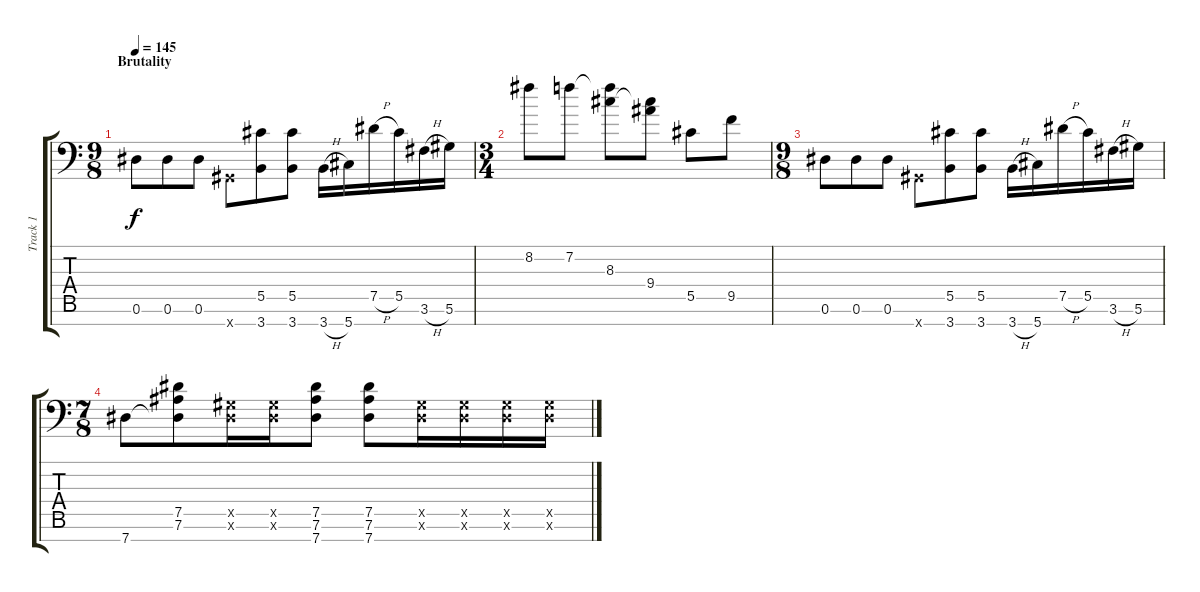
\track ("Track 1" "Track 1") {instrument distortionguitar}
\staff {score tabs}
\tuning (Eb4 Bb3 F3 Db3 Ab2 Eb2 Ab1) {hide}
\ts (9 8)
\section ("" "Brutality")
\tempo 145
\clef f4
\ks c
0.6.8{dy f} 0.6.8 0.6.8 0.7{x}.8 (5.5 3.7).8 (5.5 3.7).8 3.7{h}.16 5.7.16 7.5{h}.16 5.5.16 3.6{h}.16 5.6.16 |
\ts (3 4)
8.2.8 7.2.8 (7.2{t} 8.3).8 (8.3{t} 9.4).8 5.5.8 9.5.8 |
\ts (9 8)
0.6.8 0.6.8 0.6.8 0.7{x}.8 (5.5 3.7).8 (5.5 3.7).8 3.7{h}.16 5.7.16 7.5{h}.16 5.5.16 3.6{h}.16 5.6.16 |
\ts (7 8)
7.7.8 (7.5 7.6 7.7{t}).8 (0.5{x} 0.6{x}).16 (0.5{x} 0.6{x}).16 (7.5 7.6 7.7).8 (7.5 7.6 7.7).8 (0.5{x} 0.6{x}).16 (0.5{x} 0.6{x}).16 (0.5{x} 0.6{x}).16 (0.5{x} 0.6{x}).16
